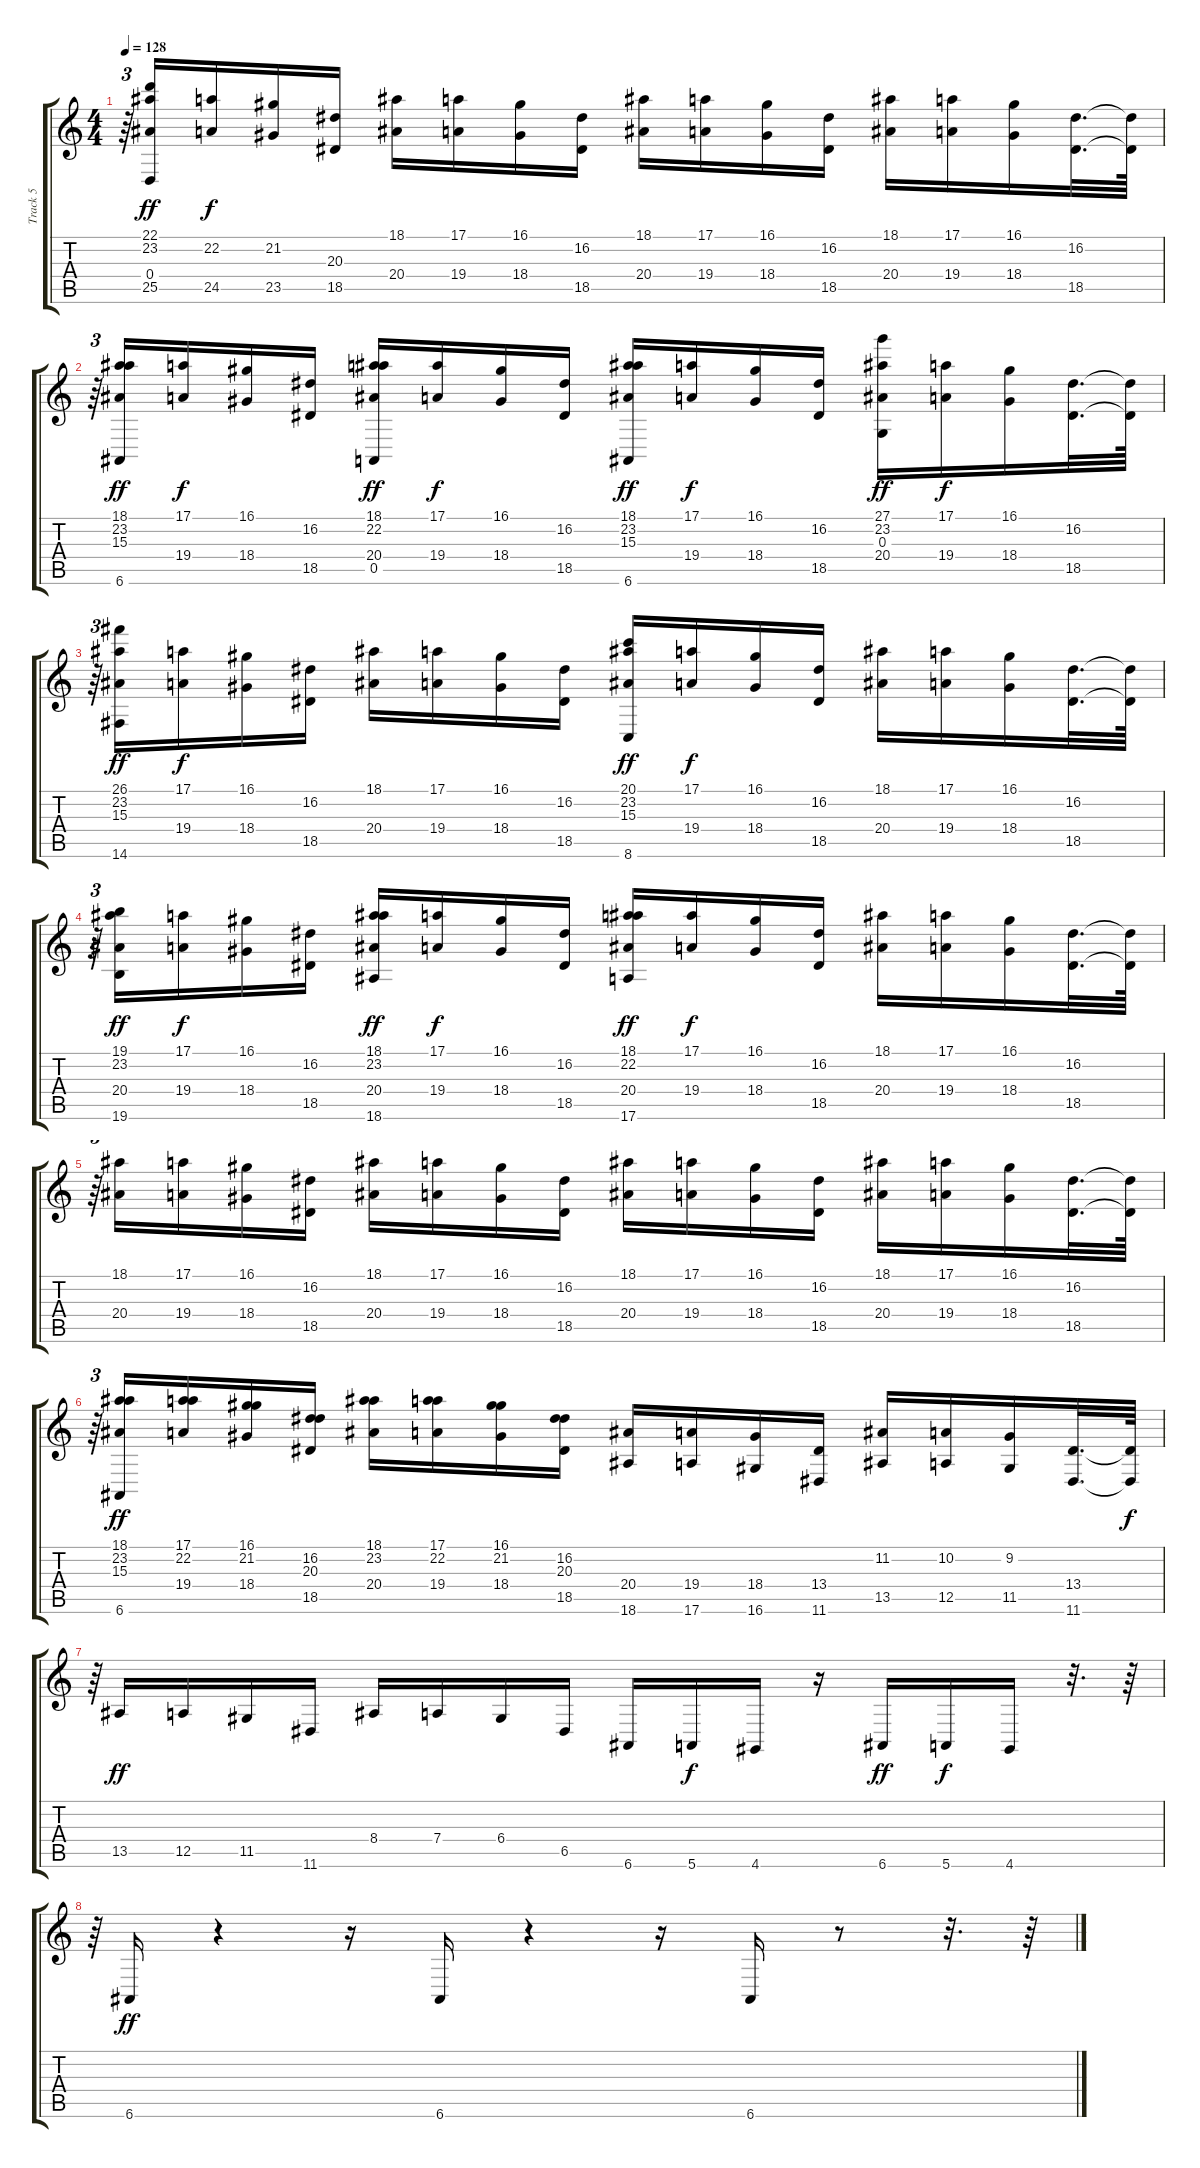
\track ("Track 5" "Track 5") {instrument clarinet}
\staff {score tabs}
\tuning (E4 B3 G3 D3 A2 E2) {hide}
\ts (4 4)
\tempo 128
\clef g2
\ks c
r.64{tu (3 2) dy f} (22.1 23.2 0.4 25.5).16{dy ff} (22.2 24.5).16{dy f} (21.2 23.5).16 (20.3 18.5).16 (18.1 20.4).16 (17.1 19.4).16 (16.1 18.4).16 (16.2 18.5).16 (18.1 20.4).16 (17.1 19.4).16 (16.1 18.4).16 (16.2 18.5).16 (18.1 20.4).16 (17.1 19.4).16 (16.1 18.4).16 (16.2 18.5).32{d} (16.2{t} 18.5{t}).64 |
r.64{tu (3 2)} (18.1 23.2 15.3 6.6).16{dy ff} (17.1 19.4).16{dy f} (16.1 18.4).16 (16.2 18.5).16 (18.1 22.2 20.4 0.5).16{dy ff} (17.1 19.4).16{dy f} (16.1 18.4).16 (16.2 18.5).16 (18.1 23.2 15.3 6.6).16{dy ff} (17.1 19.4).16{dy f} (16.1 18.4).16 (16.2 18.5).16 (27.1 23.2 0.3 20.4).16{dy ff} (17.1 19.4).16{dy f} (16.1 18.4).16 (16.2 18.5).32{d} (16.2{t} 18.5{t}).64 |
r.64{tu (3 2)} (26.1 23.2 15.3 14.6).16{dy ff} (17.1 19.4).16{dy f} (16.1 18.4).16 (16.2 18.5).16 (18.1 20.4).16 (17.1 19.4).16 (16.1 18.4).16 (16.2 18.5).16 (20.1 23.2 15.3 8.6).16{dy ff} (17.1 19.4).16{dy f} (16.1 18.4).16 (16.2 18.5).16 (18.1 20.4).16 (17.1 19.4).16 (16.1 18.4).16 (16.2 18.5).32{d} (16.2{t} 18.5{t}).64 |
r.64{tu (3 2)} (19.1 23.2 20.4 19.6).16{dy ff} (17.1 19.4).16{dy f} (16.1 18.4).16 (16.2 18.5).16 (18.1 23.2 20.4 18.6).16{dy ff} (17.1 19.4).16{dy f} (16.1 18.4).16 (16.2 18.5).16 (18.1 22.2 20.4 17.6).16{dy ff} (17.1 19.4).16{dy f} (16.1 18.4).16 (16.2 18.5).16 (18.1 20.4).16 (17.1 19.4).16 (16.1 18.4).16 (16.2 18.5).32{d} (16.2{t} 18.5{t}).64 |
r.64{tu (3 2)} (18.1 20.4).16 (17.1 19.4).16 (16.1 18.4).16 (16.2 18.5).16 (18.1 20.4).16 (17.1 19.4).16 (16.1 18.4).16 (16.2 18.5).16 (18.1 20.4).16 (17.1 19.4).16 (16.1 18.4).16 (16.2 18.5).16 (18.1 20.4).16 (17.1 19.4).16 (16.1 18.4).16 (16.2 18.5).32{d} (16.2{t} 18.5{t}).64 |
r.64{tu (3 2)} (18.1 23.2 15.3 6.6).16{dy ff} (17.1 22.2 19.4).16 (16.1 21.2 18.4).16 (16.2 20.3 18.5).16 (18.1 23.2 20.4).16 (17.1 22.2 19.4).16 (16.1 21.2 18.4).16 (16.2 20.3 18.5).16 (20.4 18.6).16 (19.4 17.6).16 (18.4 16.6).16 (13.4 11.6).16 (11.2 13.5).16 (10.2 12.5).16 (9.2 11.5).16 (13.4 11.6).32{d} (13.4{t} 11.6{t}).64{dy f} |
r.64{tu (3 2)} 13.5.16{dy ff} 12.5.16 11.5.16 11.6.16 8.4.16 7.4.16 6.4.16 6.5.16 6.6.16 5.6.16{dy f} 4.6.16 r.16 6.6.16{dy ff} 5.6.16{dy f} 4.6.16 r.32{d} r.64 |
r.64{tu (3 2)} 6.6.16{dy ff} r.4 r.16 6.6.16 r.4 r.16 6.6.16 r.8 r.32{d} r.64
